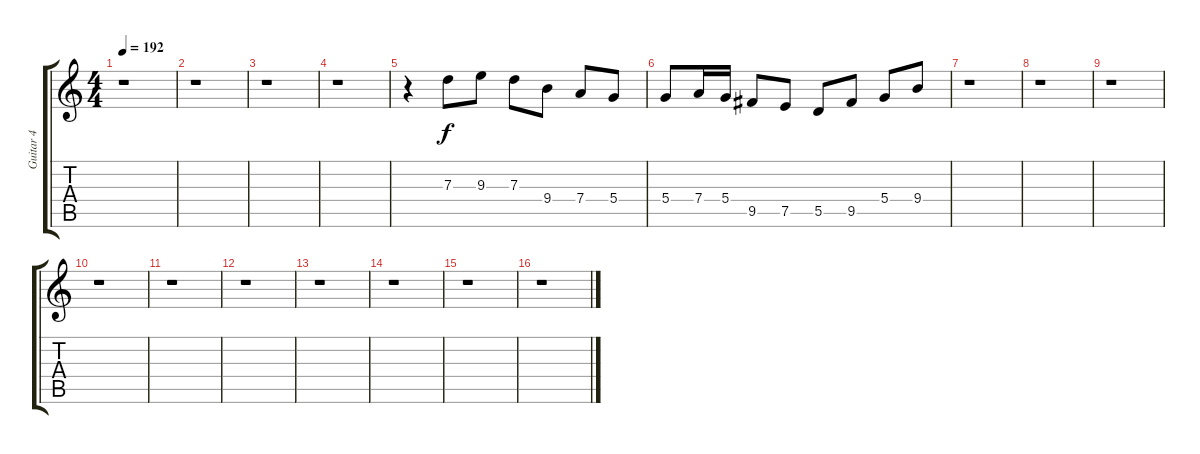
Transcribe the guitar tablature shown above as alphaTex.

\track ("Guitar 4" "Guitar 4") {instrument electricguitarjazz}
\staff {score tabs}
\tuning (E4 B3 G3 D3 A2 E2) {hide}
\ts (4 4)
\tempo 192
\clef g2
\ks c
r.1{dy f} |
r.1 |
r.1 |
r.1 |
r.4 7.3.8 9.3.8 7.3.8 9.4.8 7.4.8 5.4.8 |
5.4.8 7.4.16 5.4.16 9.5.8 7.5.8 5.5.8 9.5.8 5.4.8 9.4.8 |
r.1 |
r.1 |
r.1 |
r.1 |
r.1 |
r.1 |
r.1 |
r.1 |
r.1 |
r.1
